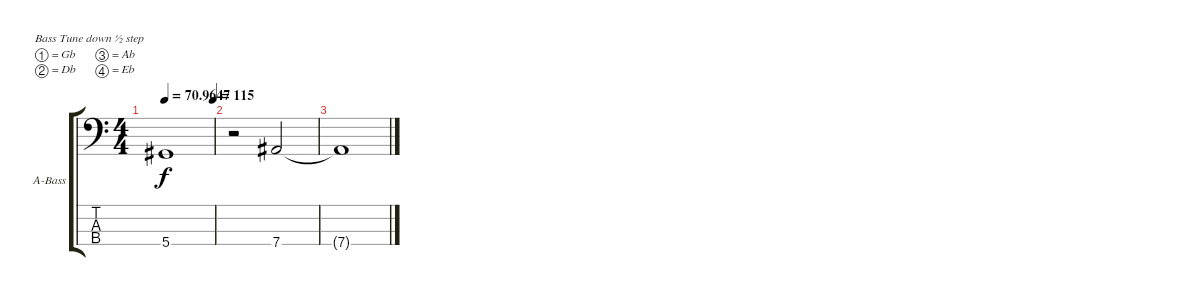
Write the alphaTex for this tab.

\bracketExtendMode groupsimilarinstruments
\firstSystemTrackNameOrientation horizontal
\otherSystemsTrackNameOrientation horizontal
\track ("Acoustic Bass" "A-Bass") {instrument acousticbass}
\staff {score tabs}
\tuning (Gb2 Db2 Ab1 Eb1)
\ts (4 4)
\tempo
70.9647
\tempo (115 1)
\accidentals auto
\clef f4
\ottava regular
\simile none
\ks c
5.4.1{dy f} |
r.2 7.4.2 |
7.4{t}.1
